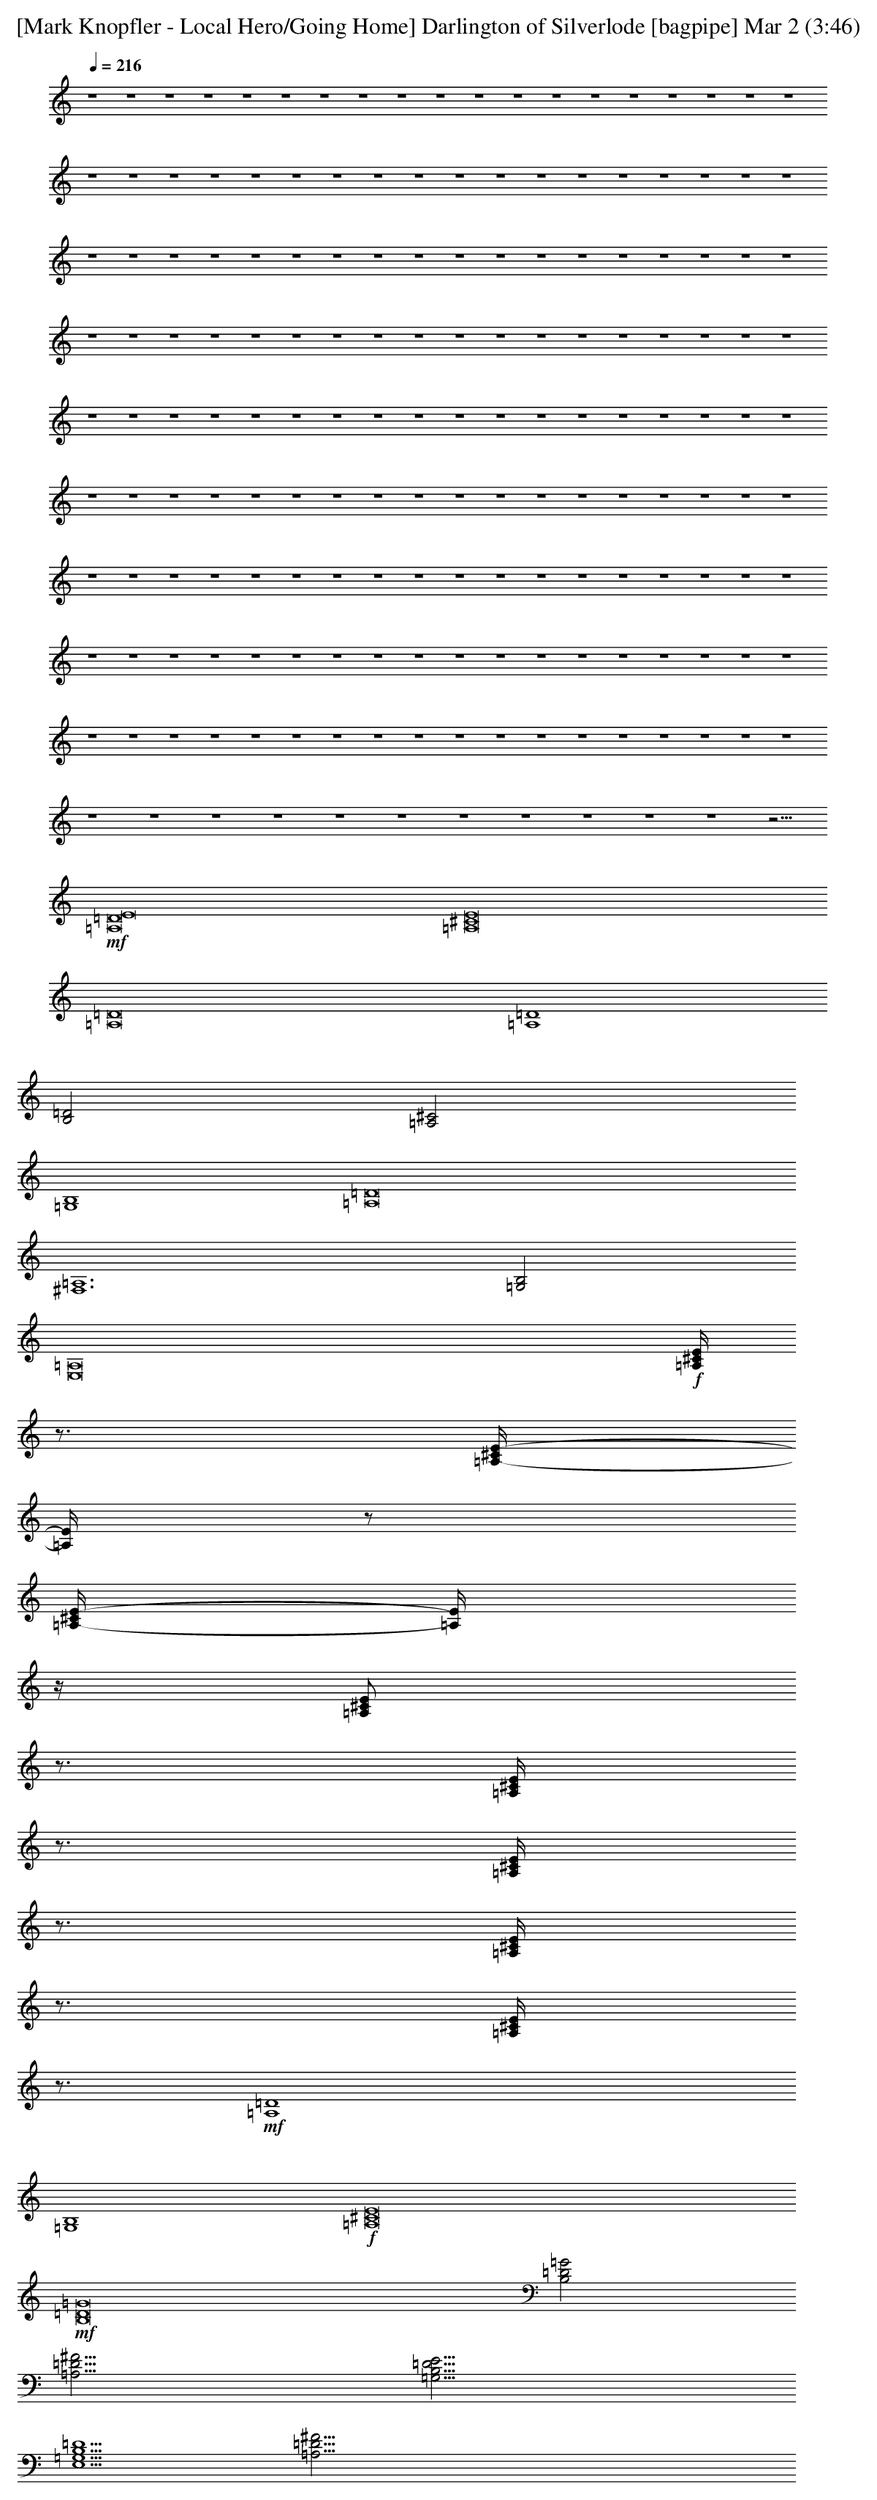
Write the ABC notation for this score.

X:1
T: [Mark Knopfler - Local Hero/Going Home] Darlington of Silverlode [bagpipe] Mar 2 (3:46)
L: 1/4
K: C
Q: 1/4=216
z4 z4 z4 z4 z4 z4 z4 z4 z4 z4 z4 z4 z4 z4 z4 z4 z4 z4 z4 z4 z4 z4 z4 z4 z4 z4 z4 z4 z4 z4 z4 z4 z4 z4 z4 z4 z4 z4 z4 z4 z4 z4 z4 z4 z4 z4 z4 z4 z4 z4 z4 z4 z4 z4 z4 z4 z4 z4 z4 z4 z4 z4 z4 z4 z4 z4 z4 z4 z4 z4 z4 z4 z4 z4 z4 z4 z4 z4 z4 z4 z4 z4 z4 z4 z4 z4 z4 z4 z4 z4 z4 z4 z4 z4 z4 z4 z4 z4 z4 z4 z4 z4 z4 z4 z4 z4 z4 z4 z4 z4 z4 z4 z4 z4 z4 z4 z4 z4 z4 z4 z4 z4 z4 z4 z4 z4 z4 z4 z4 z4 z4 z4 z4 z4 z4 z4 z4 z4 z4 z4 z4 z4 z4 z4 z4 z4 z4 z4 z4 z4 z4 z4 z4 z4 z4 z4 z4 z4 z4 z4 z4 z4 z4 z4 z4 z4 z4 z4 z4 z4 z4 z4 z4 z4 z15/4
+mf+ [=A,8=D8E8]
[=A,8^C8E8]
[=A,8=D8]
[=A,4=D4]
[B,2=D2]
[=A,2^C2]
[=G,4B,4]
[=A,8=D8]
[^F,6=A,6]
[=G,2B,2]
[E,8=A,8]
+f+ [=A,/4^C/4E/4]
z3/4
[=A,/4-^C/4E/4-]
[=A,/4E/4]
z/2
[=A,/4-^C/4E/4-]
[=A,/4E/4]
z/4
[=A,/2^C/2E/2]
z3/4
[=A,/4^C/4E/4]
z3/4
[=A,/4^C/4E/4]
z3/4
[=A,/4^C/4E/4]
z3/4
[=A,/4^C/4E/4]
z3/4
+mf+ [=A,4=D4]
[=G,4B,4]
+f+ [=A,8^C8E8]
+mf+ [B,8=D8=G8]
[B,2=D2=G2]
[=A,9/4=D9/4^F9/4]
[=G,9/4B,9/4=D9/4E9/4]
[E,5/2=G,5/2B,5/2=D5/2]
[=A,45/4=D45/4^F45/4]
